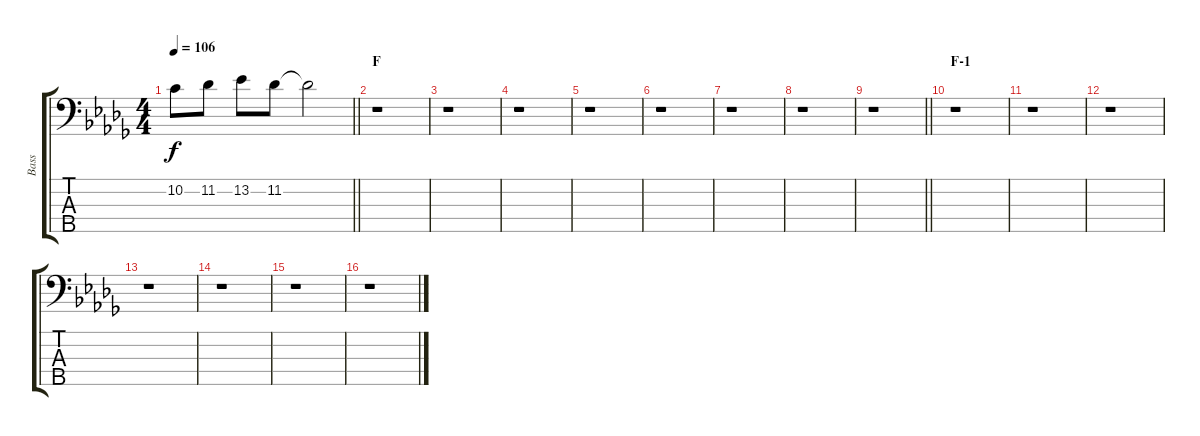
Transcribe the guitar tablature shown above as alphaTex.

\track ("Bass" "Bass") {instrument electricbassfinger}
\staff {score tabs}
\tuning (G2 D2 A1 E1 B0) {hide}
\ts (4 4)
\tempo 106
\clef f4
\barLineRight lightlight
\ks db
10.2.8{dy f} 11.2.8 13.2.8 11.2.8 11.2{t}.2 |
\section ("" "F")
r.1 |
r.1 |
r.1 |
r.1 |
r.1 |
r.1 |
r.1 |
\barLineRight lightlight
r.1 |
\section ("" "F-1")
r.1 |
r.1 |
r.1 |
r.1 |
r.1 |
r.1 |
r.1
